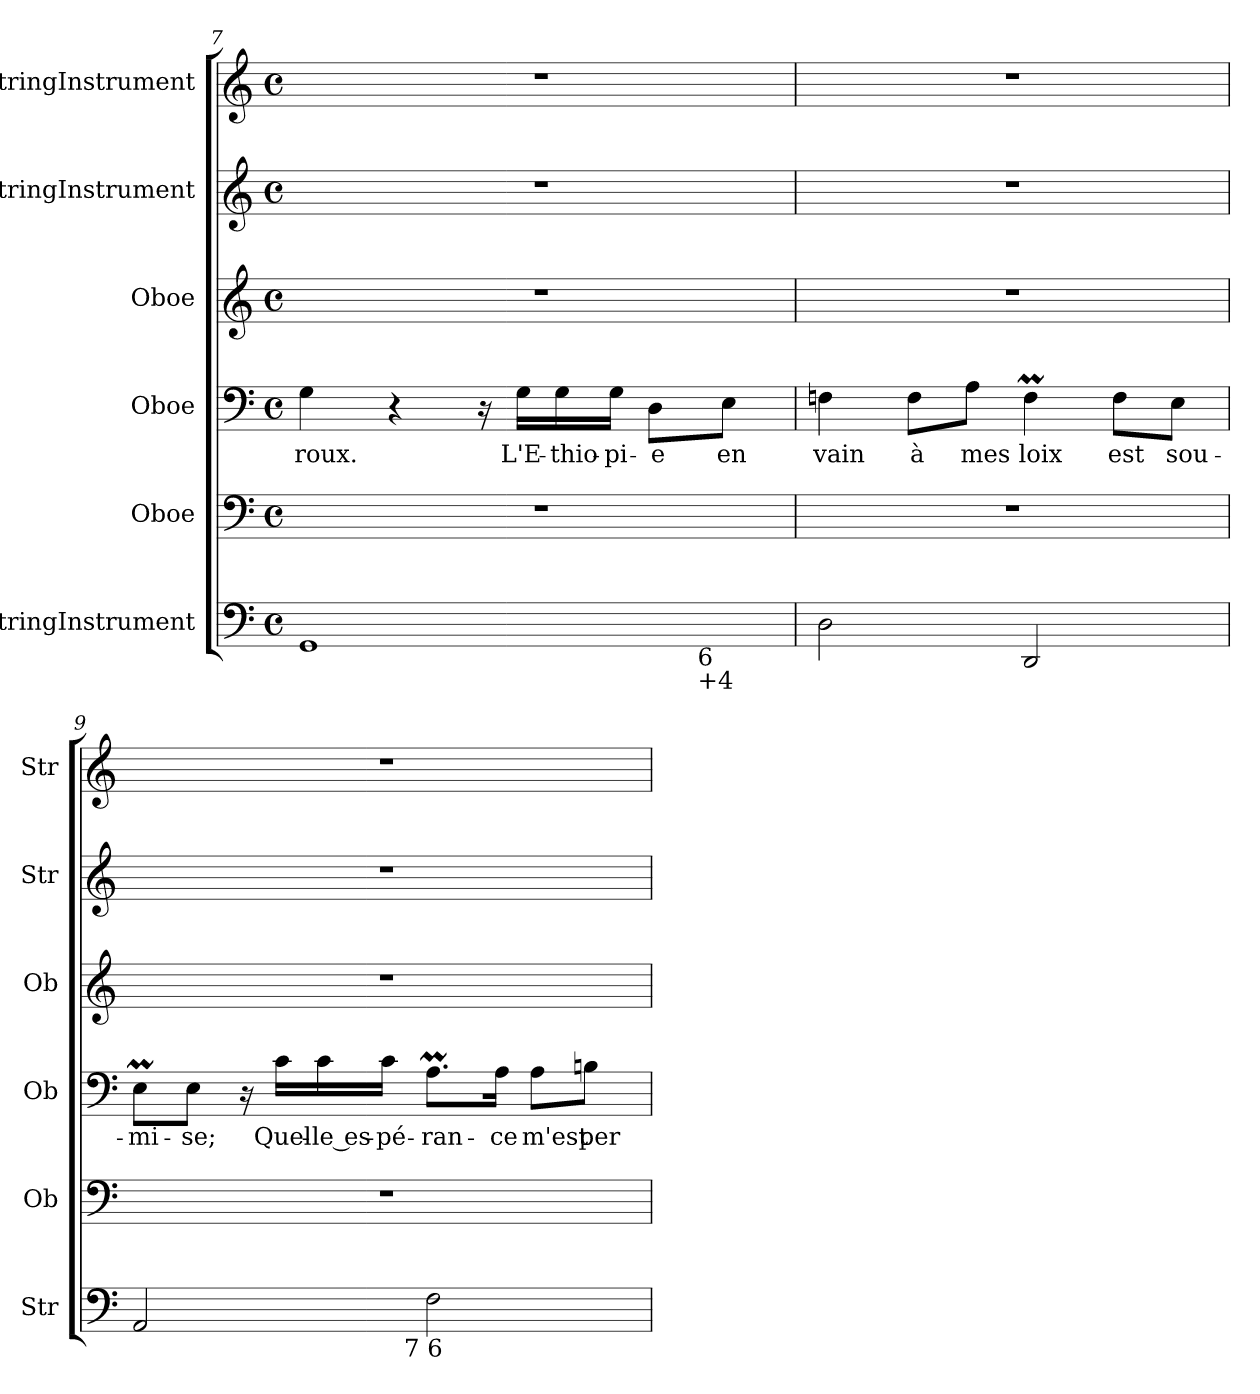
**kern	**kern	**kern	**text	**kern	**kern	**kern
*part6	*part5	*part4	*part4	*part3	*part2	*part1
*staff6	*staff5	*staff4	*staff4	*staff3	*staff2	*staff1
*I"StringInstrument	*I"Oboe	*I"Oboe	*	*I"Oboe	*I"StringInstrument	*I"StringInstrument
*I'Str	*I'Ob	*I'Ob	*	*I'Ob	*I'Str	*I'Str
!!LO:LB:g=z
*clefF4	*clefF4	*clefF4	*	*clefG2	*clefG2	*clefG2
*k[]	*k[]	*k[]	*	*k[]	*k[]	*k[]
*C:	*C:	*C:	*	*C:	*C:	*C:
*M4/4	*M4/4	*M4/4	*	*M4/4	*M4/4	*M4/4
*met(c)	*met(c)	*met(c)	*	*met(c)	*met(c)	*met(c)
=7	=7	=7	=7	=7	=7	=7
*^	*	*	*	*	*	*
1GG	2ryy	1r	4G\	-roux.	1r	1r	1r
.	.	.	4r	.	.	.	.
.	4ryy	.	16r	.	.	.	.
.	.	.	16G\LL	L'E-	.	.	.
.	.	.	16G\	-thio-	.	.	.
.	.	.	16G\JJ	-pi-	.	.	.
.	16.ryy	.	8D\L	-e	.	.	.
!	!LO:TX:b:t=6\n+4	!	!	!	!	!	!
.	8ryy	.	.	.	.	.	.
.	.	.	8E\J	en	.	.	.
.	32ryy	.	.	.	.	.	.
*v	*v	*	*	*	*	*	*
=8	=8	=8	=8	=8	=8	=8
2D\	1r	4Fn\	vain	1r	1r	1r
.	.	8F\L	à	.	.	.
.	.	8A\J	mes	.	.	.
2DD/	.	4FM\	loix	.	.	.
.	.	8F\L	est	.	.	.
.	.	8E\J	sou-	.	.	.
=9	=9	=9	=9	=9	=9	=9
*^	*	*	*	*	*	*
2AA/	4...ryy	1r	8Em\L	-mi-	1r	1r	1r
.	.	.	8E\J	-se;	.	.	.
.	.	.	16r	.	.	.	.
.	.	.	16c\LL	Quel-	.	.	.
.	.	.	16c\	-le es-	.	.	.
.	.	.	16c\JJ	-pé-	.	.	.
!	!LO:TX:b:t=7    6	!	!	!	!	!	!
.	2ryy	.	.	.	.	.	.
2F\	.	.	8.AM\L	-ran-	.	.	.
.	.	.	16A\Jk	-ce	.	.	.
.	.	.	8A\L	m'est	.	.	.
.	.	.	8Bn\J	per-	.	.	.
.	32ryy	.	.	.	.	.	.
*v	*v	*	*	*	*	*	*
=	=	=	=	=	=	=
*-	*-	*-	*-	*-	*-	*-
